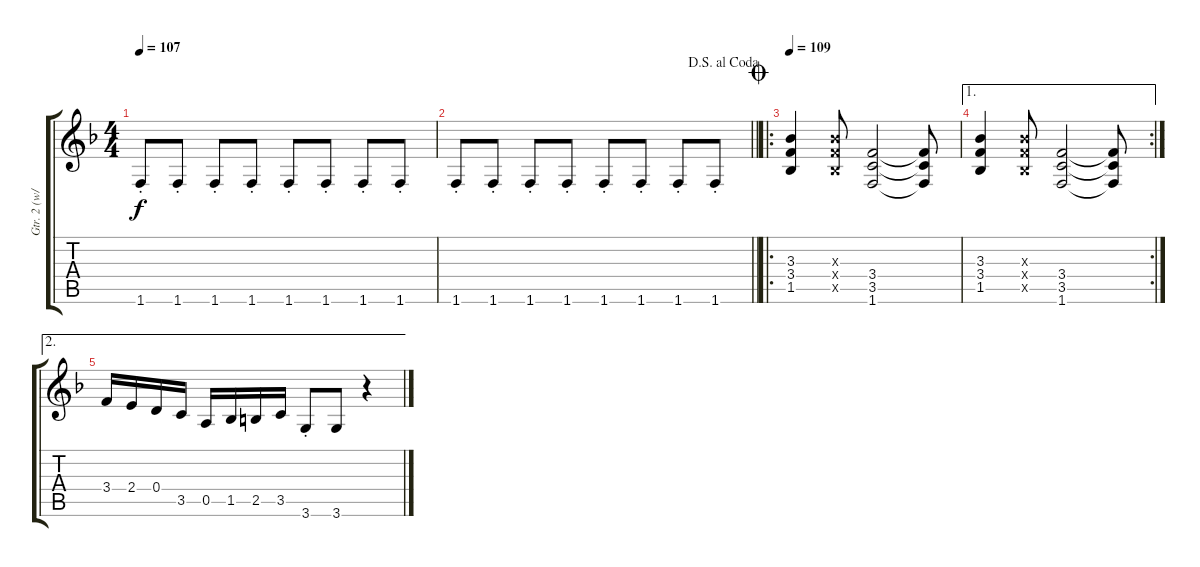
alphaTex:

\track ("Gtr. 2 (w/ chorus)" "Gtr. 2 (w/") {instrument overdrivenguitar}
\staff {score tabs}
\tuning (E4 B3 G3 D3 A2 E2) {hide}
\ts (4 4)
\tempo 107
\clef g2
\ks f
1.6{st}.8{dy f} 1.6{st}.8 1.6{st}.8 1.6{st}.8 1.6{st}.8 1.6{st}.8 1.6{st}.8 1.6{st}.8 |
\jump dalsegnoalcoda
\barLineRight lightlight
1.6{st}.8 1.6{st}.8 1.6{st}.8 1.6{st}.8 1.6{st}.8 1.6{st}.8 1.6{st}.8 1.6{st}.8 |
\ro
\jump coda
\tempo 109
(3.3 3.4 1.5).4 (3.3{x} 3.4{x} 1.5{x}).8 (3.4 3.5 1.6).2 (3.4{t} 3.5{t} 1.6{t}).8 |
\ae 1
\rc 2
(3.3 3.4 1.5).4 (3.3{x} 3.4{x} 1.5{x}).8 (3.4 3.5 1.6).2 (3.4{t} 3.5{t} 1.6{t}).8 |
\ae 2
3.4.16 2.4.16 0.4.16 3.5.16 0.5.16 1.5.16 2.5.16 3.5.16 3.6{st}.8 3.6.8 r.4
